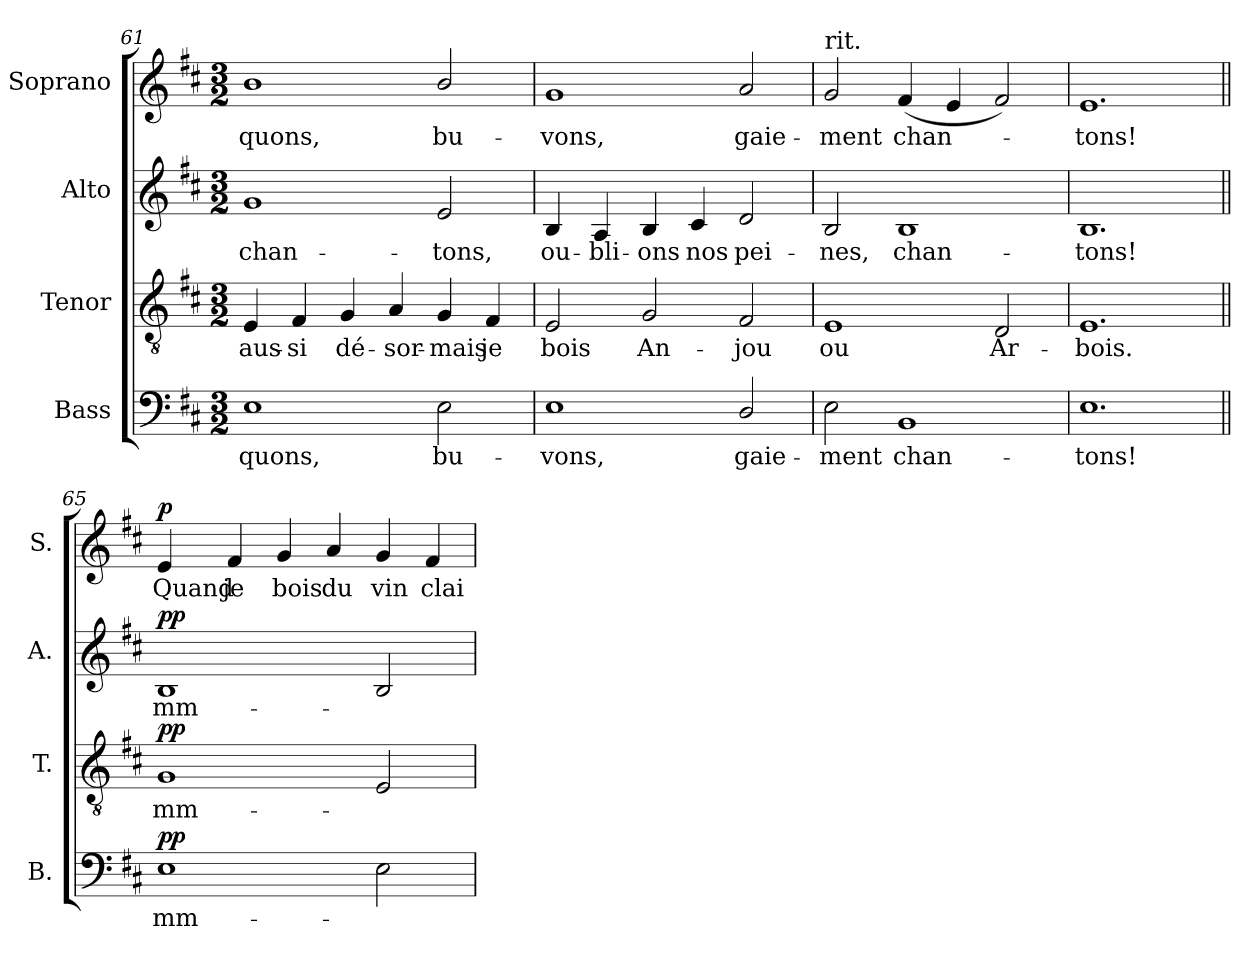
**kern	**text	**dynam	**kern	**text	**dynam	**kern	**text	**dynam	**kern	**text	**dynam
*part4	*part4	*part4	*part3	*part3	*part3	*part2	*part2	*part2	*part1	*part1	*part1
*staff4	*staff4	*staff4	*staff3	*staff3	*staff3	*staff2	*staff2	*staff2	*staff1	*staff1	*staff1
*I"Bass	*	*	*I"Tenor	*	*	*I"Alto	*	*	*I"Soprano	*	*
*I'B.	*	*	*I'T.	*	*	*I'A.	*	*	*I'S.	*	*
*clefF4	*	*	*clefGv2	*	*	*clefG2	*	*	*clefG2	*	*
*	*	*	*ITrd7c12	*	*	*	*	*	*	*	*
*k[f#c#]	*	*	*k[f#c#]	*	*	*k[f#c#]	*	*	*k[f#c#]	*	*
*D:	*	*	*D:	*	*	*D:	*	*	*D:	*	*
*M3/2	*	*	*M3/2	*	*	*M3/2	*	*	*M3/2	*	*
=61	=61	=61	=61	=61	=61	=61	=61	=61	=61	=61	=61
!	!LO:LY:b:color=#000000	!	!	!	!	!	!	!	!	!	!
!	!	!	!	!LO:LY:b:color=#000000	!	!	!	!	!	!	!
!	!	!	!	!	!	!	!LO:LY:b:color=#000000	!	!	!	!
!	!	!	!	!	!	!	!	!	!	!LO:LY:b:color=#000000	!
1Ei	-quons,	.	4EEi/	aus-	.	1gi	chan-	.	1bi	-quons,	.
!	!	!	!	!LO:LY:b:color=#000000	!	!	!	!	!	!	!
.	.	.	4FF#i/	-si	.	.	.	.	.	.	.
!	!	!	!	!LO:LY:b:color=#000000	!	!	!	!	!	!	!
.	.	.	4GGi/	dé-	.	.	.	.	.	.	.
!	!	!	!	!LO:LY:b:color=#000000	!	!	!	!	!	!	!
.	.	.	4AAi/	-sor-	.	.	.	.	.	.	.
!	!LO:LY:b:color=#000000	!	!	!	!	!	!	!	!	!	!
!	!	!	!	!LO:LY:b:color=#000000	!	!	!	!	!	!	!
!	!	!	!	!	!	!	!LO:LY:b:color=#000000	!	!	!	!
!	!	!	!	!	!	!	!	!	!	!LO:LY:b:color=#000000	!
2Ei\	bu-	.	4GGi/	-mais	.	2ei/	-tons,	.	2bi/	bu-	.
!	!	!	!	!LO:LY:b:color=#000000	!	!	!	!	!	!	!
.	.	.	4FF#i/	je	.	.	.	.	.	.	.
=62	=62	=62	=62	=62	=62	=62	=62	=62	=62	=62	=62
!	!LO:LY:b:color=#000000	!	!	!	!	!	!	!	!	!	!
!	!	!	!	!LO:LY:b:color=#000000	!	!	!	!	!	!	!
!	!	!	!	!	!	!	!LO:LY:b:color=#000000	!	!	!	!
!	!	!	!	!	!	!	!	!	!	!LO:LY:b:color=#000000	!
1Ei	-vons,	.	2EEi/	bois	.	4Bi/	ou-	.	1gi	-vons,	.
!	!	!	!	!	!	!	!LO:LY:b:color=#000000	!	!	!	!
.	.	.	.	.	.	4Ai/	-bli-	.	.	.	.
!	!	!	!	!LO:LY:b:color=#000000	!	!	!	!	!	!	!
!	!	!	!	!	!	!	!LO:LY:b:color=#000000	!	!	!	!
.	.	.	2GGi/	An-	.	4Bi/	-ons	.	.	.	.
!	!	!	!	!	!	!	!LO:LY:b:color=#000000	!	!	!	!
.	.	.	.	.	.	4c#i/	nos	.	.	.	.
!	!LO:LY:b:color=#000000	!	!	!	!	!	!	!	!	!	!
!	!	!	!	!LO:LY:b:color=#000000	!	!	!	!	!	!	!
!	!	!	!	!	!	!	!LO:LY:b:color=#000000	!	!	!	!
!	!	!	!	!	!	!	!	!	!	!LO:LY:b:color=#000000	!
2Di/	gaie-	.	2FF#i/	-jou	.	2di/	pei-	.	2ai/	gaie-	.
!!LO:PB:g=z
=63	=63	=63	=63	=63	=63	=63	=63	=63	=63	=63	=63
!	!LO:LY:b:color=#000000	!	!	!	!	!	!	!	!	!	!
!	!	!	!	!LO:LY:b:color=#000000	!	!	!	!	!	!	!
!	!	!	!	!	!	!	!LO:LY:b:color=#000000	!	!	!	!
!	!	!	!	!	!	!	!	!	!LO:TX:t=rit.	!	!
!	!	!	!	!	!	!	!	!	!	!LO:LY:b:color=#000000	!
2Ei\	-ment	.	1EEi	ou	.	2Bi/	-nes,	.	2gi/	-ment	.
!	!LO:LY:b:color=#000000	!	!	!	!	!	!	!	!	!	!
!	!	!	!	!	!	!	!LO:LY:b:color=#000000	!	!	!	!
!	!	!	!	!	!	!	!	!	!	!LO:LY:b:color=#000000	!
1BBi	chan-	.	.	.	.	1Bi	chan-	.	(4f#i/	chan-	.
.	.	.	.	.	.	.	.	.	4ei/	.	.
!	!	!	!	!LO:LY:b:color=#000000	!	!	!	!	!	!	!
.	.	.	2DDi/	Ar-	.	.	.	.	2f#i/)	.	.
=64	=64	=64	=64	=64	=64	=64	=64	=64	=64	=64	=64
!	!LO:LY:b:color=#000000	!	!	!	!	!	!	!	!	!	!
!	!	!	!	!LO:LY:b:color=#000000	!	!	!	!	!	!	!
!	!	!	!	!	!	!	!LO:LY:b:color=#000000	!	!	!	!
!	!	!	!	!	!	!	!	!	!	!LO:LY:b:color=#000000	!
1.Ei	-tons!	.	1.EEi	-bois.	.	1.Bi	-tons!	.	1.ei	-tons!	.
=65||	=65||	=65||	=65||	=65||	=65||	=65||	=65||	=65||	=65||	=65||	=65||
!	!LO:LY:b:color=#000000	!	!	!	!	!	!	!	!	!	!
!	!	!	!	!LO:LY:b:color=#000000	!	!	!	!	!	!	!
!	!	!	!	!	!	!	!LO:LY:b:color=#000000	!	!	!	!
!	!	!	!	!	!	!	!	!	!	!LO:LY:b:color=#000000	!
1Ei	mm-	pp	1GGi	mm-	pp	1Bi	mm-	pp	4ei/	Quand	p
!	!	!	!	!	!	!	!	!	!	!LO:LY:b:color=#000000	!
.	.	.	.	.	.	.	.	.	4f#i/	je	.
!	!	!	!	!	!	!	!	!	!	!LO:LY:b:color=#000000	!
.	.	.	.	.	.	.	.	.	4gi/	bois	.
!	!	!	!	!	!	!	!	!	!	!LO:LY:b:color=#000000	!
.	.	.	.	.	.	.	.	.	4ai/	du	.
!	!	!	!	!	!	!	!	!	!	!LO:LY:b:color=#000000	!
2Ei\	.	.	2EEi/	.	.	2Bi/	.	.	4gi/	vin	.
!	!	!	!	!	!	!	!	!	!	!LO:LY:b:color=#000000	!
.	.	.	.	.	.	.	.	.	4f#i/	clai-	.
=	=	=	=	=	=	=	=	=	=	=	=
*-	*-	*-	*-	*-	*-	*-	*-	*-	*-	*-	*-
